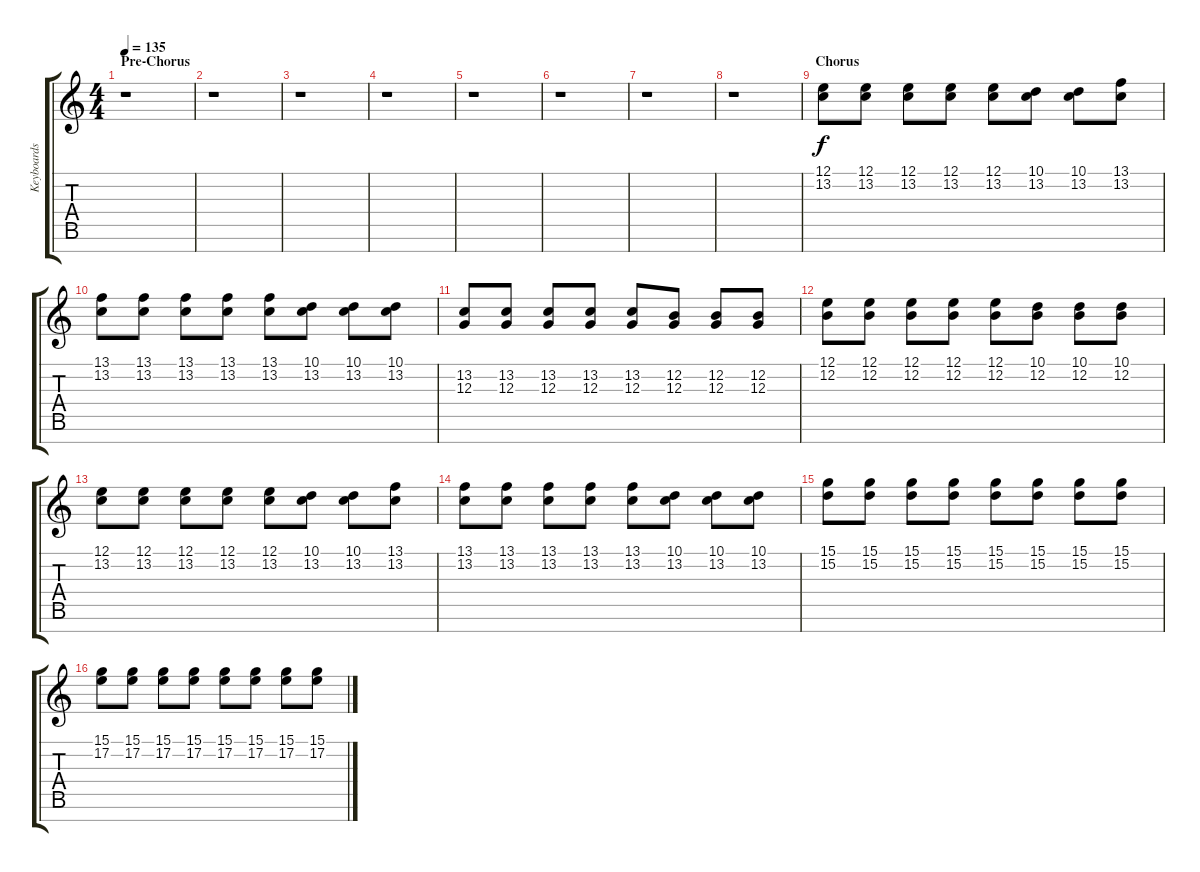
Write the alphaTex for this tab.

\track ("Keyboards" "Keyboards") {instrument lead1square}
\staff {score tabs}
\tuning (E4 B3 G3 D3 A2 E2 B1) {hide}
\ts (4 4)
\section ("" "Pre-Chorus")
\tempo 135
\clef g2
\ks c
r.1{dy f} |
r.1 |
r.1 |
r.1 |
r.1 |
r.1 |
r.1 |
r.1 |
\section ("" "Chorus")
(12.1 13.2).8 (12.1 13.2).8 (12.1 13.2).8 (12.1 13.2).8 (12.1 13.2).8 (10.1 13.2).8 (10.1 13.2).8 (13.1 13.2).8 |
(13.1 13.2).8 (13.1 13.2).8 (13.1 13.2).8 (13.1 13.2).8 (13.1 13.2).8 (10.1 13.2).8 (10.1 13.2).8 (10.1 13.2).8 |
(13.2 12.3).8 (13.2 12.3).8 (13.2 12.3).8 (13.2 12.3).8 (13.2 12.3).8 (12.2 12.3).8 (12.2 12.3).8 (12.2 12.3).8 |
(12.1 12.2).8 (12.1 12.2).8 (12.1 12.2).8 (12.1 12.2).8 (12.1 12.2).8 (10.1 12.2).8 (10.1 12.2).8 (10.1 12.2).8 |
(12.1 13.2).8 (12.1 13.2).8 (12.1 13.2).8 (12.1 13.2).8 (12.1 13.2).8 (10.1 13.2).8 (10.1 13.2).8 (13.1 13.2).8 |
(13.1 13.2).8 (13.1 13.2).8 (13.1 13.2).8 (13.1 13.2).8 (13.1 13.2).8 (10.1 13.2).8 (10.1 13.2).8 (10.1 13.2).8 |
(15.1 15.2).8 (15.1 15.2).8 (15.1 15.2).8 (15.1 15.2).8 (15.1 15.2).8 (15.1 15.2).8 (15.1 15.2).8 (15.1 15.2).8 |
(15.1 17.2).8 (15.1 17.2).8 (15.1 17.2).8 (15.1 17.2).8 (15.1 17.2).8 (15.1 17.2).8 (15.1 17.2).8 (15.1 17.2).8
